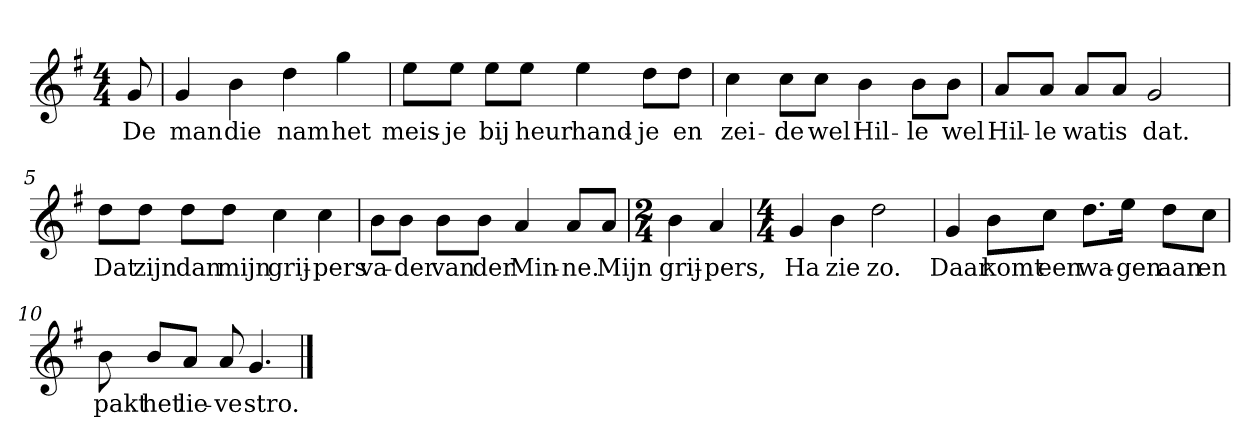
**kern	**text
*part1	*part1
*staff1	*staff1
*clefG2	*
*k[f#]	*
*G:	*
*M4/4	*
*MM120	*
=	=
8g	De
=1	=1
4g	man
4b	die
4dd	nam
4gg	het
=2	=2
8ee\L	meis-
8ee\J	-je
8ee\L	bij
8ee\J	heur
4ee	hand-
8dd\L	-je
8dd\J	en
=3	=3
4cc	zei-
8cc\L	-de
8cc\J	wel
4b	Hil-
8b\L	-le
8b\J	wel
=4	=4
8a/L	Hil-
8a/J	-le
8a/L	wat
8a/J	is
2g	dat.
=5	=5
8dd\L	Dat
8dd\J	zijn
8dd\L	dan
8dd\J	mijn
4cc	grij-
4cc	-pers
=6	=6
8b\L	va-
8b\J	-der
8b\L	van
8b\J	der
4a	Min-
8a/L	-ne.
8a/J	Mijn
=7	=7
*M2/4	*
4b	grij-
4a	-pers,
=8	=8
*M4/4	*
4g	Ha
4b	zie
2dd	zo.
=9	=9
4g	Daar
8b\L	komt
8cc\J	een
8.dd\L	wa-
16ee\Jk	-gen
8dd\L	aan
8cc\J	en
=10	=10
8b	pakt
8b/L	het
8a/J	lie-
8a	-ve
4.g	stro.
==	==
*-	*-
